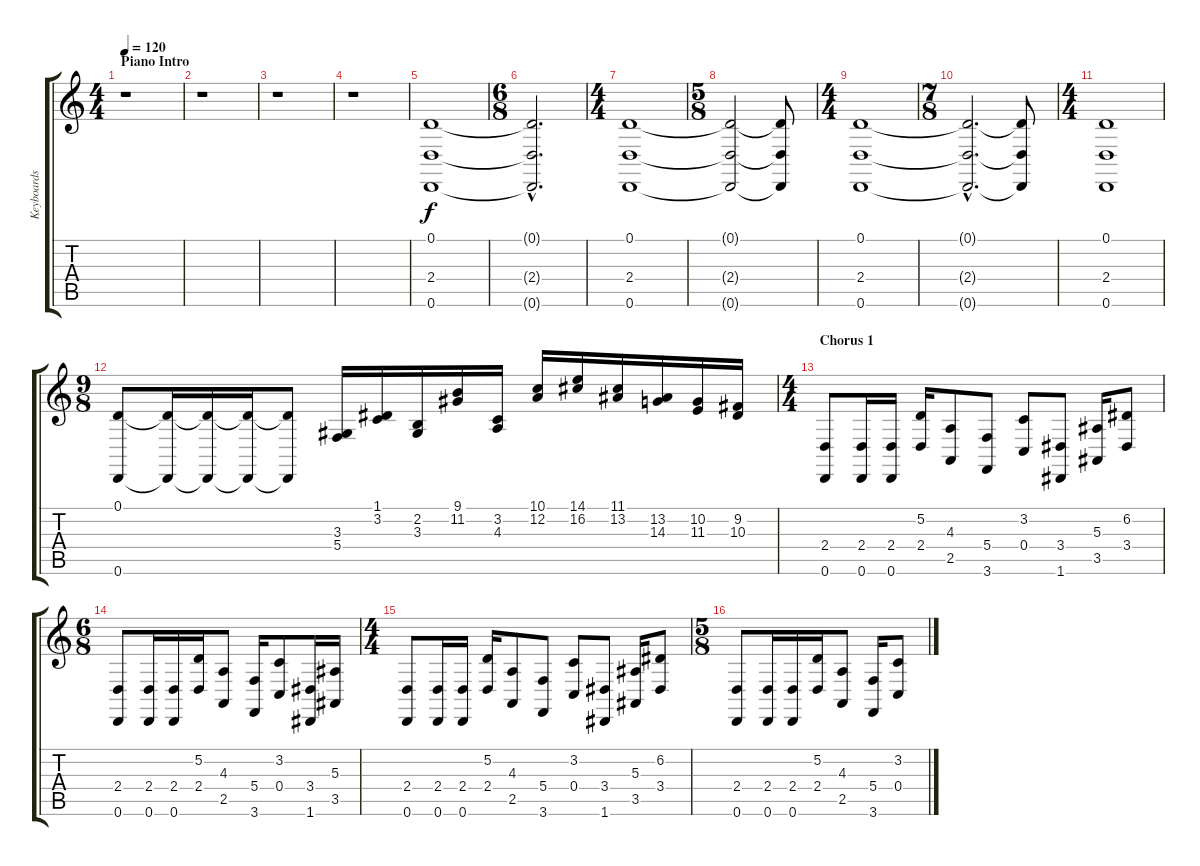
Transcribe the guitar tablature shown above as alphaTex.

\track ("Keyboards" "Keyboards") {instrument stringensemble1}
\staff {score tabs}
\tuning (D4 A3 F3 C3 G2 D2) {hide}
\ts (4 4)
\section ("" "Piano Intro")
\tempo 120
\clef g2
\ks c
r.1{dy f instrument stringensemble1} |
r.1 |
r.1 |
r.1 |
(0.1 2.4 0.6).1 |
\ts (6 8)
(0.1{hac t} 2.4{hac t} 0.6{hac t}).2{d} |
\ts (4 4)
(0.1 2.4 0.6).1 |
\ts (5 8)
(0.1{t} 2.4{t} 0.6{t}).2 (0.1{t} 2.4{t} 0.6{t}).8 |
\ts (4 4)
(0.1 2.4 0.6).1 |
\ts (7 8)
(0.1{hac t} 2.4{hac t} 0.6{hac t}).2{d} (0.1{t} 2.4{t} 0.6{t}).8 |
\ts (4 4)
(0.1 2.4 0.6).1 |
\ts (9 8)
(0.1 0.6).8 (0.1{t} 0.6{t}).16 (0.1{t} 0.6{t}).16 (0.1{t} 0.6{t}).16 (0.1{t} 0.6{t}).8 (3.3 5.4).16{volume 13 instrument pad3polysynth} (1.1 3.2).16 (2.2 3.3).16 (9.1 11.2).16 (3.2 4.3).16 (10.1 12.2).16 (14.1 16.2).16 (11.1 13.2).16 (13.2 14.3).16 (10.2 11.3).16 (9.2 10.3).16 |
\ts (4 4)
\section ("" "Chorus 1")
(2.4 0.6).8{volume 15 instrument pad3polysynth} (2.4 0.6).16 (2.4 0.6).16 (5.2 2.4).16 (4.3 2.5).8 (5.4 3.6).8 (3.2 0.4).8 (3.4 1.6).8 (5.3 3.5).16 (6.2 3.4).8 |
\ts (6 8)
(2.4 0.6).8 (2.4 0.6).16 (2.4 0.6).16 (5.2 2.4).16 (4.3 2.5).8 (5.4 3.6).16 (3.2 0.4).8 (3.4 1.6).16 (5.3 3.5).16 |
\ts (4 4)
(2.4 0.6).8 (2.4 0.6).16 (2.4 0.6).16 (5.2 2.4).16 (4.3 2.5).8 (5.4 3.6).8 (3.2 0.4).8 (3.4 1.6).8 (5.3 3.5).16 (6.2 3.4).8 |
\ts (5 8)
(2.4 0.6).8 (2.4 0.6).16 (2.4 0.6).16 (5.2 2.4).16 (4.3 2.5).8 (5.4 3.6).16 (3.2 0.4).8
